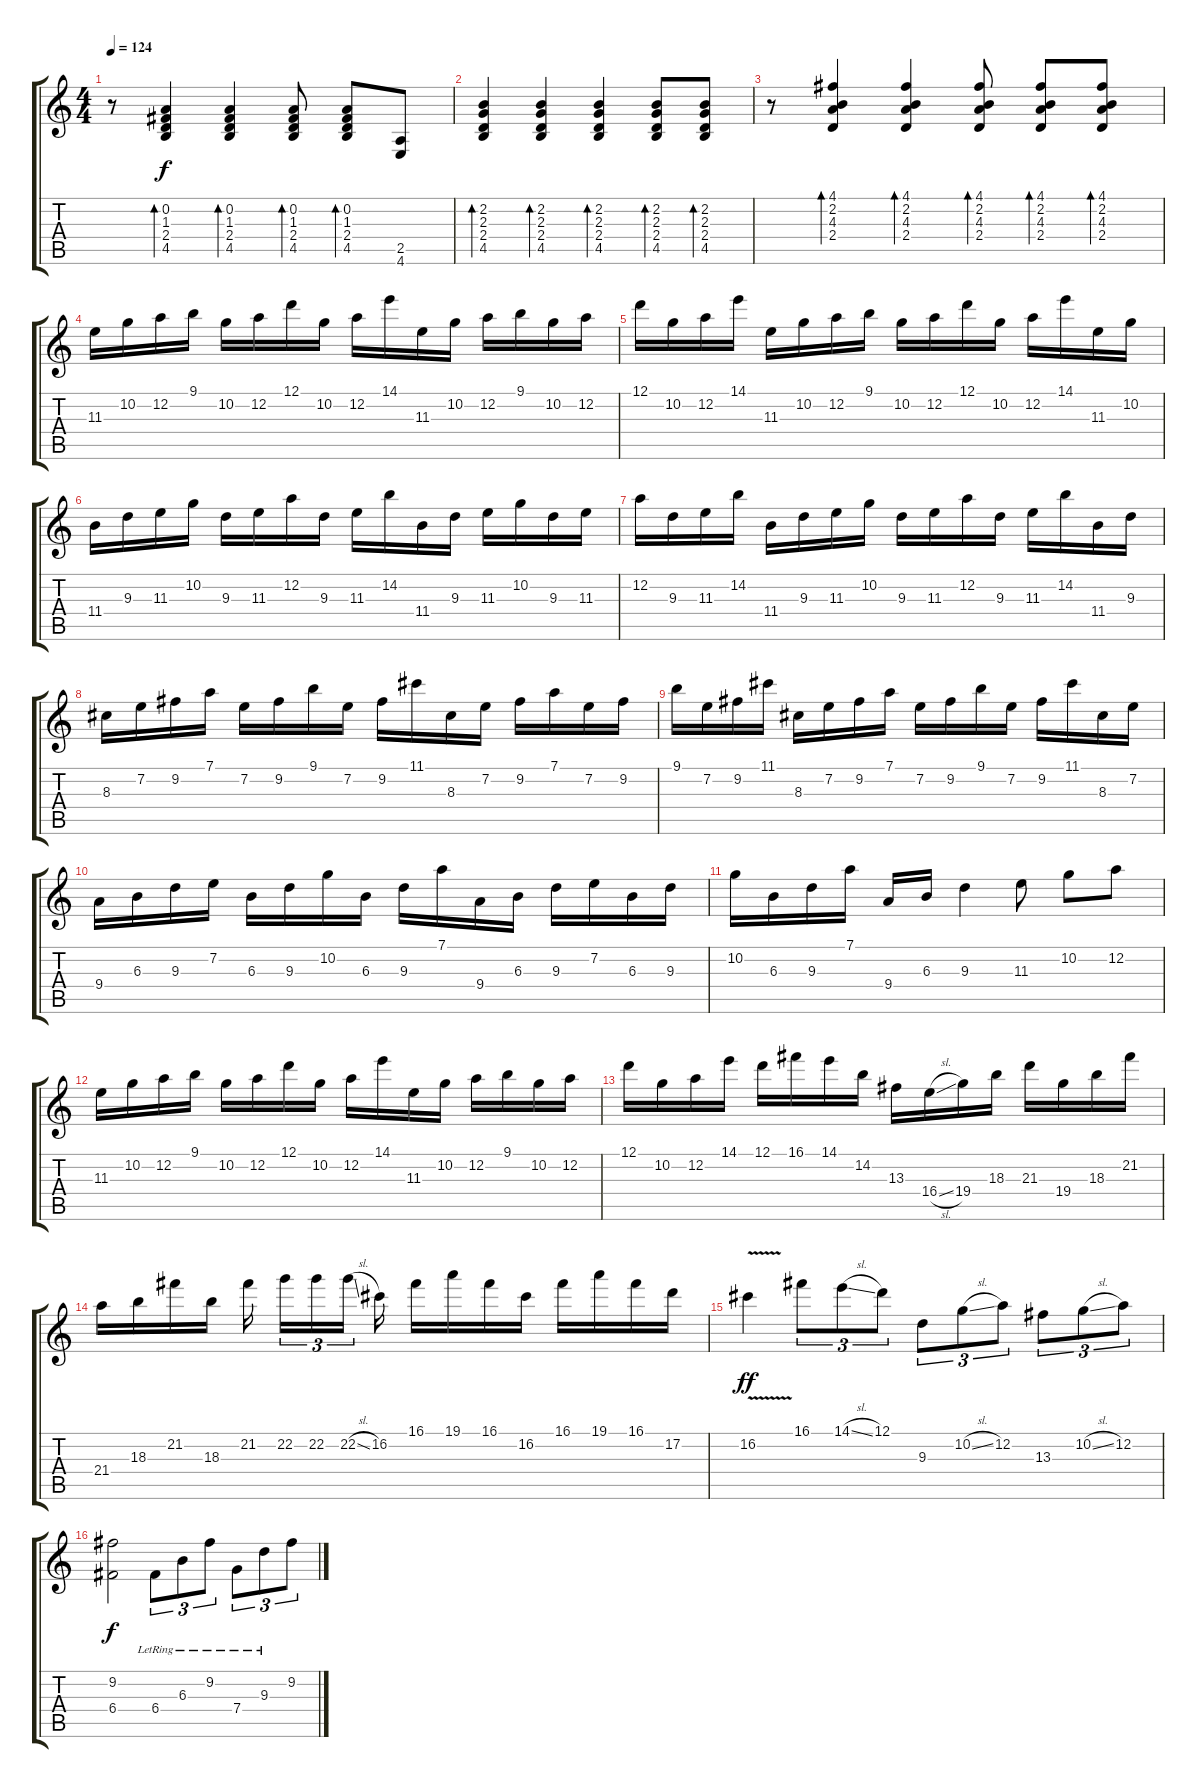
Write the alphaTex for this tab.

\track "" {instrument overdrivenguitar}
\staff {score tabs}
\tuning (D4 A3 F3 C3 G2 C2) {hide}
\ts (4 4)
\tempo 124
\clef g2
\ks c
r.8{dy f} (0.2 1.3 2.4 4.5).4{bd 60} (0.2 1.3 2.4 4.5).4{bd 60} (0.2 1.3 2.4 4.5).8{bd 60} (0.2 1.3 2.4 4.5).8{bd 60} (2.5 4.6).8 |
(2.2 2.3 2.4 4.5).4{bd 60} (2.2 2.3 2.4 4.5).4{bd 60} (2.2 2.3 2.4 4.5).4{bd 60} (2.2 2.3 2.4 4.5).8{bd 60} (2.2 2.3 2.4 4.5).8{bd 60} |
r.8 (4.1 2.2 4.3 2.4).4{bd 60} (4.1 2.2 4.3 2.4).4{bd 60} (4.1 2.2 4.3 2.4).8{bd 60} (4.1 2.2 4.3 2.4).8{bd 60} (4.1 2.2 4.3 2.4).8{bd 60} |
11.3.16 10.2.16 12.2.16 9.1.16 10.2.16 12.2.16 12.1.16 10.2.16 12.2.16 14.1.16 11.3.16 10.2.16 12.2.16 9.1.16 10.2.16 12.2.16 |
12.1.16 10.2.16 12.2.16 14.1.16 11.3.16 10.2.16 12.2.16 9.1.16 10.2.16 12.2.16 12.1.16 10.2.16 12.2.16 14.1.16 11.3.16 10.2.16 |
11.4.16 9.3.16 11.3.16 10.2.16 9.3.16 11.3.16 12.2.16 9.3.16 11.3.16 14.2.16 11.4.16 9.3.16 11.3.16 10.2.16 9.3.16 11.3.16 |
12.2.16 9.3.16 11.3.16 14.2.16 11.4.16 9.3.16 11.3.16 10.2.16 9.3.16 11.3.16 12.2.16 9.3.16 11.3.16 14.2.16 11.4.16 9.3.16 |
8.3.16 7.2.16 9.2.16 7.1.16 7.2.16 9.2.16 9.1.16 7.2.16 9.2.16 11.1.16 8.3.16 7.2.16 9.2.16 7.1.16 7.2.16 9.2.16 |
9.1.16 7.2.16 9.2.16 11.1.16 8.3.16 7.2.16 9.2.16 7.1.16 7.2.16 9.2.16 9.1.16 7.2.16 9.2.16 11.1.16 8.3.16 7.2.16 |
9.4.16 6.3.16 9.3.16 7.2.16 6.3.16 9.3.16 10.2.16 6.3.16 9.3.16 7.1.16 9.4.16 6.3.16 9.3.16 7.2.16 6.3.16 9.3.16 |
10.2.16 6.3.16 9.3.16 7.1.16 9.4.16 6.3.16 9.3.4 11.3.8 10.2.8 12.2.8 |
11.3.16 10.2.16 12.2.16 9.1.16 10.2.16 12.2.16 12.1.16 10.2.16 12.2.16 14.1.16 11.3.16 10.2.16 12.2.16 9.1.16 10.2.16 12.2.16 |
12.1.16 10.2.16 12.2.16 14.1.16 12.1.16 16.1.16 14.1.16 14.2.16 13.3.16 16.4{sl}.16 19.4.16 18.3.16 21.3.16 19.4.16 18.3.16 21.2.16 |
21.4.16 18.3.16 21.2.16 18.3.16 21.2.16{beam splitsecondary} 22.2.16{tu (3 2)} 22.2.16{tu (3 2)} 22.2{sl}.16{tu (3 2) beam splitsecondary} 16.2.16 16.1.16 19.1.16 16.1.16 16.2.16 16.1.16 19.1.16 16.1.16 17.2.16 |
16.2{v}.4{dy ff} 16.1.8{tu (3 2)} 14.1{sl}.8{tu (3 2)} 12.1.8{tu (3 2)} 9.3.8{tu (3 2)} 10.2{sl}.8{tu (3 2)} 12.2.8{tu (3 2)} 13.3.8{tu (3 2)} 10.2{sl}.8{tu (3 2)} 12.2.8{tu (3 2)} |
(9.2 6.4).2{dy f} 6.4{lr}.8{tu (3 2)} 6.3{lr}.8{tu (3 2)} 9.2{lr}.8{tu (3 2)} 7.4{lr}.8{tu (3 2)} 9.3{lr}.8{tu (3 2)} 9.2.8{tu (3 2)}
